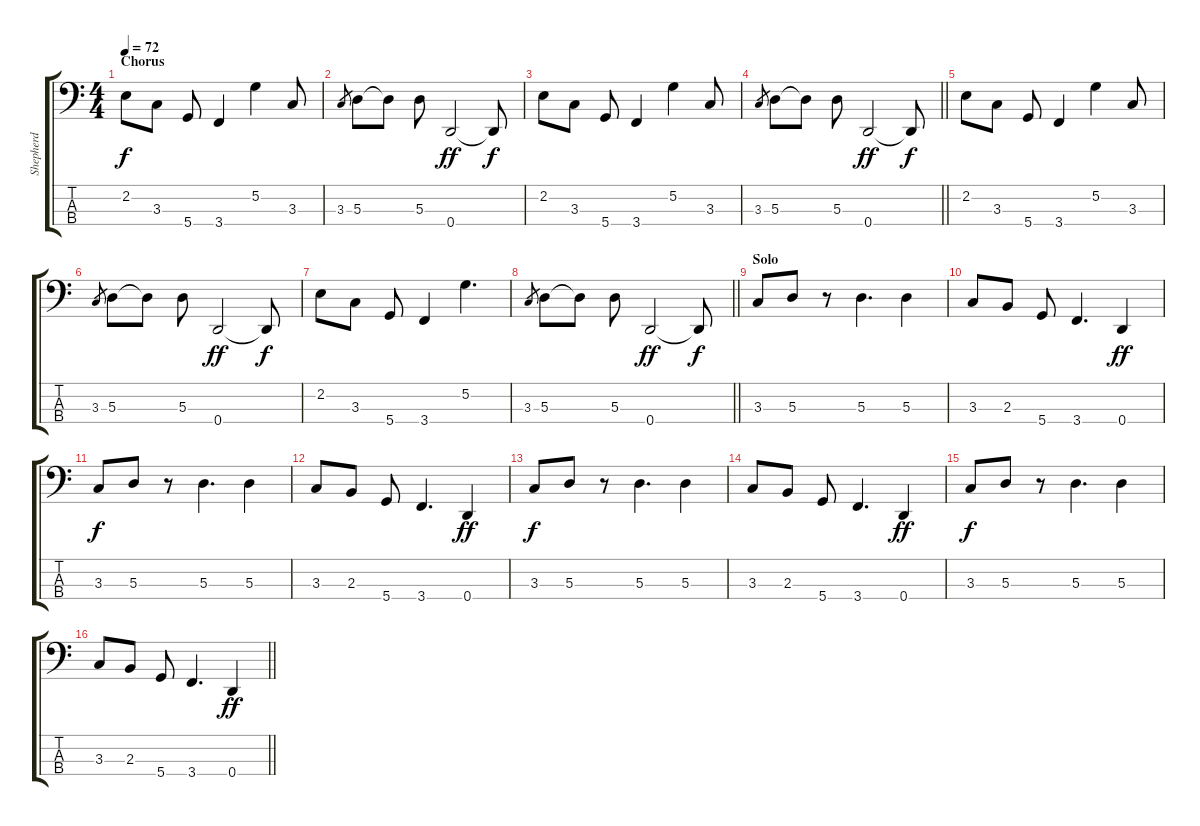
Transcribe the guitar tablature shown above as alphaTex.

\track ("Shepherd" "Shepherd") {instrument electricbassfinger}
\staff {score tabs}
\tuning (G2 D2 A1 D1) {hide}
\ts (4 4)
\section ("" "Chorus")
\tempo 72
\clef f4
\ks c
2.2.8{dy f} 3.3.8 5.4.8 3.4.4 5.2.4 3.3.8 |
3.3.8{gr} 5.3.8 5.3{t}.8 5.3.8 0.4.2{dy ff} 0.4{t}.8{dy f} |
2.2.8 3.3.8 5.4.8 3.4.4 5.2.4 3.3.8 |
\barLineRight lightlight
3.3.8{gr} 5.3.8 5.3{t}.8 5.3.8 0.4.2{dy ff} 0.4{t}.8{dy f} |
2.2.8 3.3.8 5.4.8 3.4.4 5.2.4 3.3.8 |
3.3.8{gr} 5.3.8 5.3{t}.8 5.3.8 0.4.2{dy ff} 0.4{t}.8{dy f} |
2.2.8 3.3.8 5.4.8 3.4.4 5.2.4{d} |
\barLineRight lightlight
3.3.8{gr} 5.3.8 5.3{t}.8 5.3.8 0.4.2{dy ff} 0.4{t}.8{dy f} |
\section ("" "Solo")
3.3.8 5.3.8 r.8 5.3.4{d} 5.3.4 |
3.3.8 2.3.8 5.4.8 3.4.4{d} 0.4.4{dy ff} |
3.3.8{dy f} 5.3.8 r.8 5.3.4{d} 5.3.4 |
3.3.8 2.3.8 5.4.8 3.4.4{d} 0.4.4{dy ff} |
3.3.8{dy f} 5.3.8 r.8 5.3.4{d} 5.3.4 |
3.3.8 2.3.8 5.4.8 3.4.4{d} 0.4.4{dy ff} |
3.3.8{dy f} 5.3.8 r.8 5.3.4{d} 5.3.4 |
\barLineRight lightlight
3.3.8 2.3.8 5.4.8 3.4.4{d} 0.4.4{dy ff}
